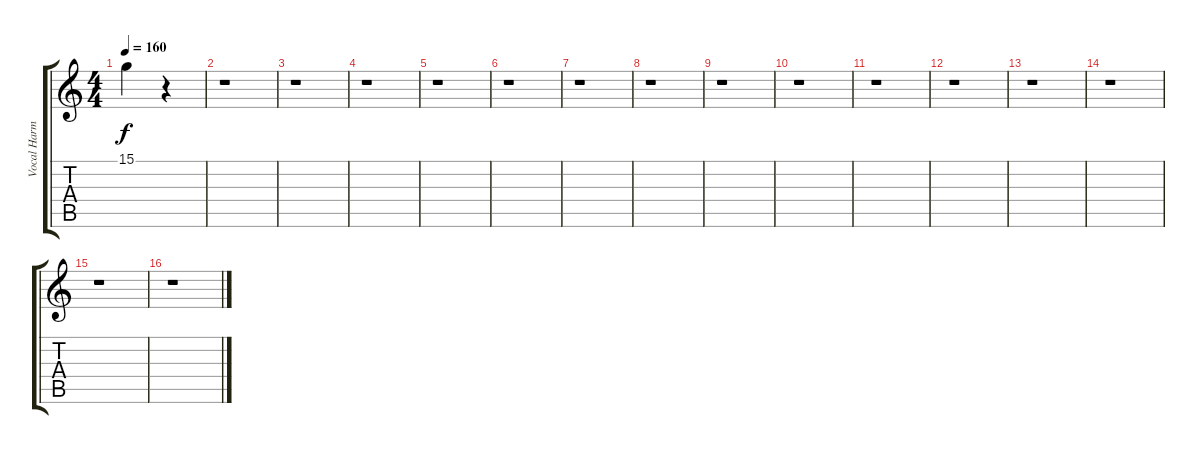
\track ("Vocal Harmony" "Vocal Harm") {instrument voiceoohs}
\staff {score tabs}
\tuning (E4 B3 G3 D3 A2 E2) {hide}
\ts (4 4)
\tempo 160
\clef g2
\ks c
15.1{t}.4{dy f} r.4 |
r.1 |
r.1 |
r.1 |
r.1 |
r.1 |
r.1 |
r.1 |
r.1 |
r.1 |
r.1 |
r.1 |
r.1 |
r.1 |
r.1 |
r.1
